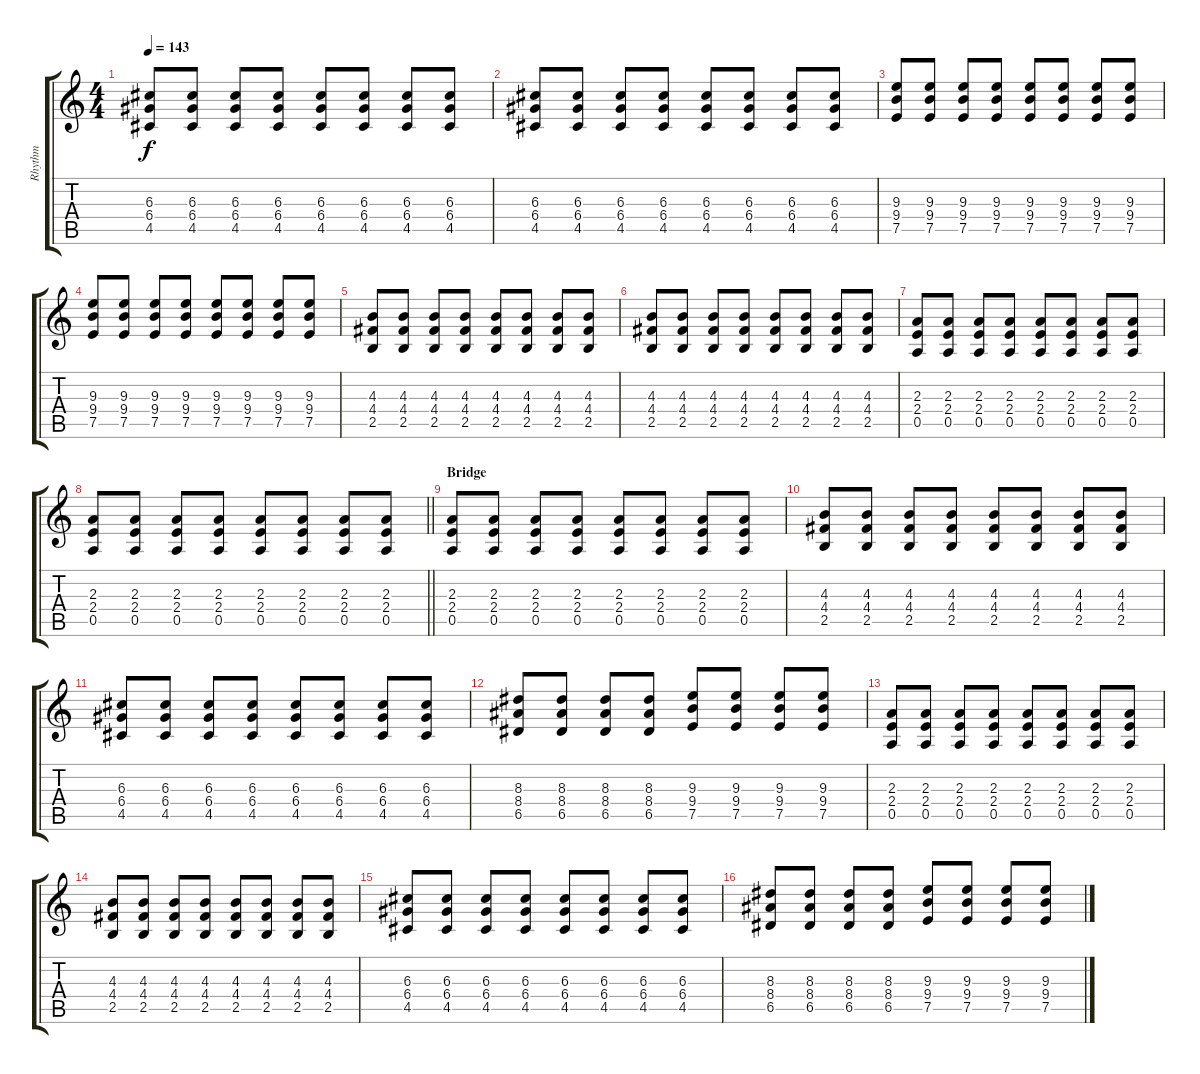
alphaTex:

\track ("Rhythm" "Rhythm") {instrument distortionguitar}
\staff {score tabs}
\tuning (E4 B3 G3 D3 A2 E2) {hide}
\ts (4 4)
\tempo 143
\clef g2
\ks c
(6.3 6.4 4.5).8{dy f} (6.3 6.4 4.5).8 (6.3 6.4 4.5).8 (6.3 6.4 4.5).8 (6.3 6.4 4.5).8 (6.3 6.4 4.5).8 (6.3 6.4 4.5).8 (6.3 6.4 4.5).8 |
(6.3 6.4 4.5).8 (6.3 6.4 4.5).8 (6.3 6.4 4.5).8 (6.3 6.4 4.5).8 (6.3 6.4 4.5).8 (6.3 6.4 4.5).8 (6.3 6.4 4.5).8 (6.3 6.4 4.5).8 |
(9.3 9.4 7.5).8 (9.3 9.4 7.5).8 (9.3 9.4 7.5).8 (9.3 9.4 7.5).8 (9.3 9.4 7.5).8 (9.3 9.4 7.5).8 (9.3 9.4 7.5).8 (9.3 9.4 7.5).8 |
(9.3 9.4 7.5).8 (9.3 9.4 7.5).8 (9.3 9.4 7.5).8 (9.3 9.4 7.5).8 (9.3 9.4 7.5).8 (9.3 9.4 7.5).8 (9.3 9.4 7.5).8 (9.3 9.4 7.5).8 |
(4.3 4.4 2.5).8 (4.3 4.4 2.5).8 (4.3 4.4 2.5).8 (4.3 4.4 2.5).8 (4.3 4.4 2.5).8 (4.3 4.4 2.5).8 (4.3 4.4 2.5).8 (4.3 4.4 2.5).8 |
(4.3 4.4 2.5).8 (4.3 4.4 2.5).8 (4.3 4.4 2.5).8 (4.3 4.4 2.5).8 (4.3 4.4 2.5).8 (4.3 4.4 2.5).8 (4.3 4.4 2.5).8 (4.3 4.4 2.5).8 |
(2.3 2.4 0.5).8 (2.3 2.4 0.5).8 (2.3 2.4 0.5).8 (2.3 2.4 0.5).8 (2.3 2.4 0.5).8 (2.3 2.4 0.5).8 (2.3 2.4 0.5).8 (2.3 2.4 0.5).8 |
\barLineRight lightlight
(2.3 2.4 0.5).8 (2.3 2.4 0.5).8 (2.3 2.4 0.5).8 (2.3 2.4 0.5).8 (2.3 2.4 0.5).8 (2.3 2.4 0.5).8 (2.3 2.4 0.5).8 (2.3 2.4 0.5).8 |
\section ("" "Bridge")
(2.3 2.4 0.5).8 (2.3 2.4 0.5).8 (2.3 2.4 0.5).8 (2.3 2.4 0.5).8 (2.3 2.4 0.5).8 (2.3 2.4 0.5).8 (2.3 2.4 0.5).8 (2.3 2.4 0.5).8 |
(4.3 4.4 2.5).8 (4.3 4.4 2.5).8 (4.3 4.4 2.5).8 (4.3 4.4 2.5).8 (4.3 4.4 2.5).8 (4.3 4.4 2.5).8 (4.3 4.4 2.5).8 (4.3 4.4 2.5).8 |
(6.3 6.4 4.5).8 (6.3 6.4 4.5).8 (6.3 6.4 4.5).8 (6.3 6.4 4.5).8 (6.3 6.4 4.5).8 (6.3 6.4 4.5).8 (6.3 6.4 4.5).8 (6.3 6.4 4.5).8 |
(8.3 8.4 6.5).8 (8.3 8.4 6.5).8 (8.3 8.4 6.5).8 (8.3 8.4 6.5).8 (9.3 9.4 7.5).8 (9.3 9.4 7.5).8 (9.3 9.4 7.5).8 (9.3 9.4 7.5).8 |
(2.3 2.4 0.5).8 (2.3 2.4 0.5).8 (2.3 2.4 0.5).8 (2.3 2.4 0.5).8 (2.3 2.4 0.5).8 (2.3 2.4 0.5).8 (2.3 2.4 0.5).8 (2.3 2.4 0.5).8 |
(4.3 4.4 2.5).8 (4.3 4.4 2.5).8 (4.3 4.4 2.5).8 (4.3 4.4 2.5).8 (4.3 4.4 2.5).8 (4.3 4.4 2.5).8 (4.3 4.4 2.5).8 (4.3 4.4 2.5).8 |
(6.3 6.4 4.5).8 (6.3 6.4 4.5).8 (6.3 6.4 4.5).8 (6.3 6.4 4.5).8 (6.3 6.4 4.5).8 (6.3 6.4 4.5).8 (6.3 6.4 4.5).8 (6.3 6.4 4.5).8 |
(8.3 8.4 6.5).8 (8.3 8.4 6.5).8 (8.3 8.4 6.5).8 (8.3 8.4 6.5).8 (9.3 9.4 7.5).8 (9.3 9.4 7.5).8 (9.3 9.4 7.5).8 (9.3 9.4 7.5).8
